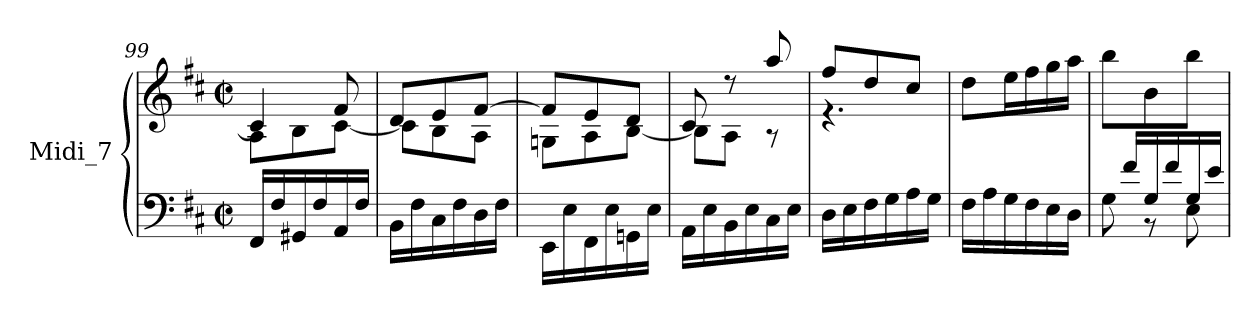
**kern	**kern
*part1	*part1
*staff2	*staff1
*I"Midi_7	*
*clefF4	*clefG2
*k[f#c#]	*k[f#c#]
*D:	*D:
*M2/2	*M2/2
*met(c|)	*met(c|)
=99	=99
*^	*^
4.ryy	16FF#LL	4c#/]	8A\L
.	16F#	.	.
.	16GG#X	.	8B\
.	16F#	.	.
.	16AA	8f#/	[8c#\J
.	16F#JJ	.	.
=100	=100	=100	=100
4.ryy	16BBLL	8dL	8c#L]
.	16F#	.	.
.	16C#	8e	8B
.	16F#	.	.
.	16D	[8f#J	8AJ
.	16F#JJ	.	.
=101	=101	=101	=101
4.ryy	16EE\LL	8f#/L]	8GnL
.	16E\	.	.
.	16FF#\	8e/	8A
.	16E\	.	.
.	16GGn\	8d/J	[8BJ
.	16E\JJ	.	.
=102	=102	=102	=102
4.ryy	16AA\LL	8c#/	8BL]
.	16E\	.	.
.	16BB\	8r	8AJ
.	16E\	.	.
.	16C#\	8aa/	8r
.	16E\JJ	.	.
=103	=103	=103	=103
4.ryy	16DLL	8ff#/L	4.r
.	16E	.	.
.	16F#	8dd/	.
.	16G	.	.
.	16A	8cc#/J	.
.	16GJJ	.	.
*	*	*v	*v
!!LO:LB:g=z
=104	=104	=104
4.ryy	16F#LL	8ddL
.	16A	.
.	16G	16eeL
.	16F#	16ff#
.	16E	16gg
.	16DJJ	16aaJJ
=105	=105	=105
16ryy	8G\	8bbL
16f#/LL	.	.
16G/	8r	8b
16f#/	.	.
16G/	8E\	8bbJ
16e/JJ	.	.
*v	*v	*
=	=
*-	*-
